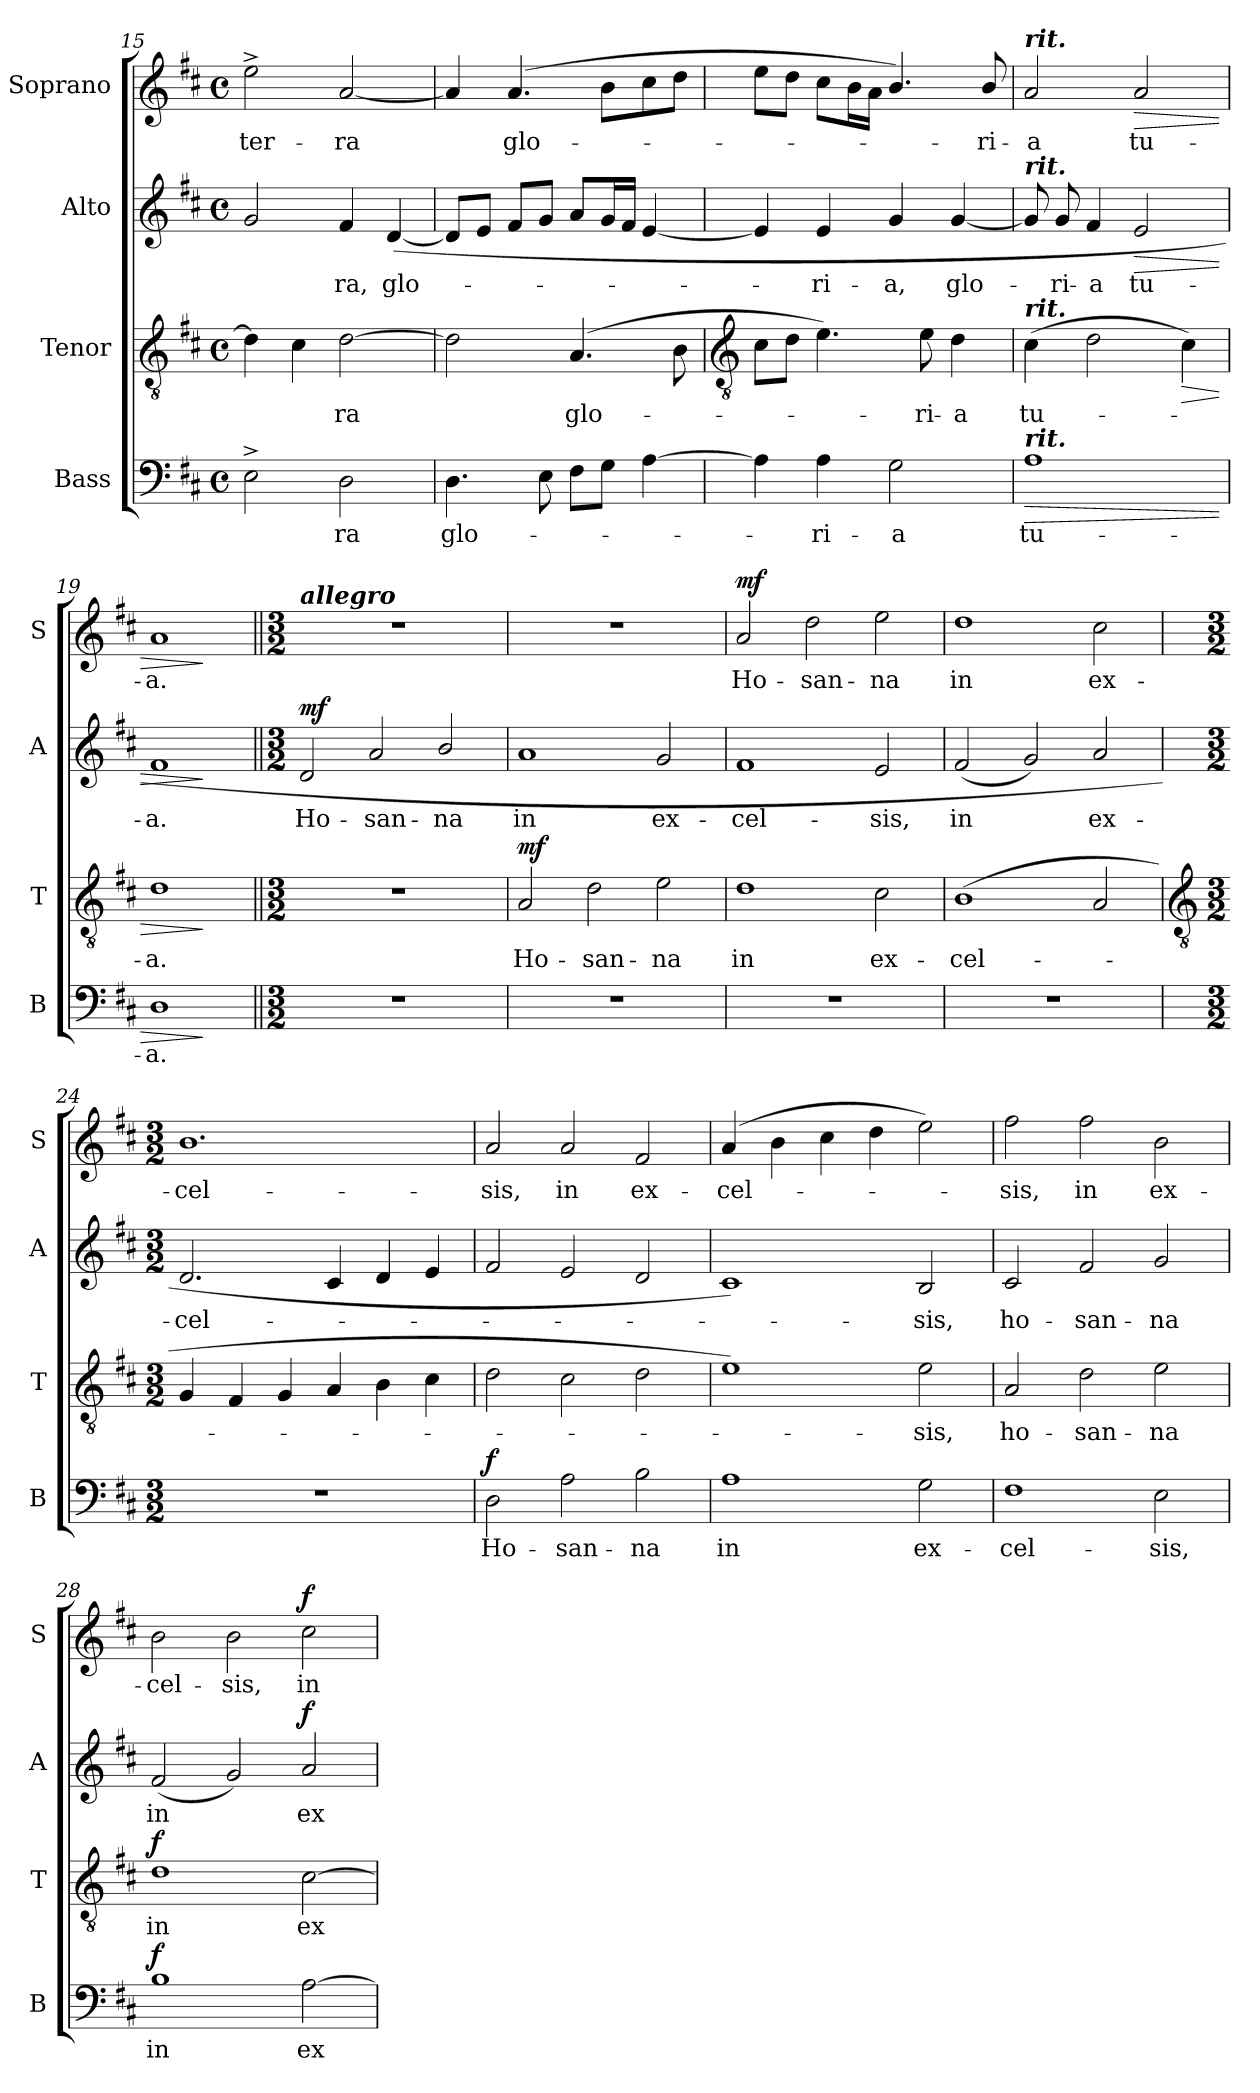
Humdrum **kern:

**kern	**text	**dynam	**kern	**text	**dynam	**kern	**text	**dynam	**kern	**text	**dynam
*part4	*part4	*part4	*part3	*part3	*part3	*part2	*part2	*part2	*part1	*part1	*part1
*staff4	*staff4	*staff4	*staff3	*staff3	*staff3	*staff2	*staff2	*staff2	*staff1	*staff1	*staff1
*I"Bass	*	*	*I"Tenor	*	*	*I"Alto	*	*	*I"Soprano	*	*
*I'B	*	*	*I'T	*	*	*I'A	*	*	*I'S	*	*
*clefF4	*	*	*clefGv2	*	*	*clefG2	*	*	*clefG2	*	*
*k[f#c#]	*	*	*k[f#c#]	*	*	*k[f#c#]	*	*	*k[f#c#]	*	*
*D:	*	*	*D:	*	*	*D:	*	*	*D:	*	*
*M4/4	*	*	*M4/4	*	*	*M4/4	*	*	*M4/4	*	*
*met(c)	*	*	*met(c)	*	*	*met(c)	*	*	*met(c)	*	*
=15	=15	=15	=15	=15	=15	=15	=15	=15	=15	=15	=15
!	!	!	!	!	!	!	!	!	!	!LO:LY:b	!
2E^	.	.	4d]	.	.	2g	.	.	2ee^	ter-	.
.	.	.	4c#	.	.	.	.	.	.	.	.
!	!LO:LY:b	!	!	!LO:LY:b	!	!	!LO:LY:b	!	!	!LO:LY:b	!
2D	ra	.	[2d	ra	.	4f#	ra,	.	[2a	-ra	.
!	!	!	!	!	!	!	!LO:LY:b	!	!	!	!
.	.	.	.	.	.	(<[4d	glo-	.	.	.	.
=16	=16	=16	=16	=16	=16	=16	=16	=16	=16	=16	=16
!	!LO:LY:b	!	!	!	!	!	!	!	!	!	!
4.D	glo-	.	2d]	.	.	8dL]	.	.	4a]	.	.
.	.	.	.	.	.	8eJ	.	.	.	.	.
!	!	!	!	!	!	!	!	!	!	!LO:LY:b	!
.	.	.	.	.	.	8f#L	.	.	(>4.a	glo-	.
8E	.	.	.	.	.	8gJ	.	.	.	.	.
!	!	!	!	!LO:LY:b	!	!	!	!	!	!	!
8F#L	.	.	(>4.A	glo-	.	8aL	.	.	.	.	.
8GJ	.	.	.	.	.	16gL	.	.	8bL	.	.
.	.	.	.	.	.	16f#JJ	.	.	.	.	.
[4A	.	.	.	.	.	[4e	.	.	8cc#	.	.
.	.	.	8B	.	.	.	.	.	8ddJ	.	.
!!LO:LB:g=z
=17	=17	=17	=17	=17	=17	=17	=17	=17	=17	=17	=17
*	*	*	*clefGv2	*	*	*	*	*	*	*	*
4A]	.	.	8c#L	.	.	4e]	.	.	8eeL	.	.
.	.	.	8dJ	.	.	.	.	.	8ddJ	.	.
!	!LO:LY:b	!	!	!	!	!	!LO:LY:b	!	!	!	!
4A	ri-	.	4.e)	.	.	4e	ri-	.	8cc#L	.	.
.	.	.	.	.	.	.	.	.	16bL	.	.
.	.	.	.	.	.	.	.	.	16aJJ	.	.
!	!LO:LY:b	!	!	!	!	!	!LO:LY:b	!	!	!	!
2G	-a	.	.	.	.	4g	-a,	.	4.b/)	.	.
!	!	!	!	!LO:LY:b	!	!	!	!	!	!	!
.	.	.	8e	ri-	.	.	.	.	.	.	.
!	!	!	!	!LO:LY:b	!	!	!LO:LY:b	!	!	!	!
.	.	.	4d	-a	.	[4g	glo-	.	.	.	.
!	!	!	!	!	!	!	!	!	!	!LO:LY:b	!
.	.	.	.	.	.	.	.	.	8b/	ri-	.
=18	=18	=18	=18	=18	=18	=18	=18	=18	=18	=18	=18
!	!	!	!	!	!	!	!	!	!LO:TX:a:Bi:t=rit.	!	!
!	!	!	!	!	!	!LO:TX:a:Bi:t=rit.	!	!	!	!	!
!	!	!	!LO:TX:a:Bi:t=rit.	!	!	!	!	!	!	!	!
!LO:TX:a:Bi:t=rit.	!	!	!	!	!	!	!	!	!	!	!
!	!LO:LY:b	!LO:HP:b	!	!LO:LY:b	!	!	!	!	!	!LO:LY:b	!
1A	tu-	>	(>4c#	tu-	.	8g]	.	.	2a	-a	.
!	!	!	!	!	!	!	!LO:LY:b	!	!	!	!
.	.	.	.	.	.	8g	ri-	.	.	.	.
!	!	!	!	!	!	!	!LO:LY:b	!	!	!	!
.	.	.	2d	.	.	4f#	-a	.	.	.	.
!	!	!	!	!	!	!	!LO:LY:b	!LO:HP:b	!	!LO:LY:b	!LO:HP:b
.	.	.	.	.	.	2e	tu-	>	2a	tu-	>
!	!	!	!	!	!LO:HP:b	!	!	!	!	!	!
.	.	.	4c#)	.	>	.	.	.	.	.	.
=19	=19	=19	=19	=19	=19	=19	=19	=19	=19	=19	=19
!	!LO:LY:b	!	!	!LO:LY:b	!	!	!LO:LY:b	!	!	!LO:LY:b	!
1D	-a.	.	1d	a.	.	1f#	-a.	.	1a	-a.	.
.	.	]	.	.	]	.	.	]	.	.	]
=20||	=20||	=20||	=20||	=20||	=20||	=20||	=20||	=20||	=20||	=20||	=20||
*M3/2	*	*	*M3/2	*	*	*M3/2	*	*	*M3/2	*	*
*	*	*	*	*	*	*	*	*	*MM200	*	*
!	!	!	!	!	!	!	!	!	!LO:TX:a:Bi:t=allegro	!	!
!LO:N:vis=1	!	!	!LO:N:vis=1	!	!	!	!LO:LY:b	!LO:DY:b	!LO:N:vis=1	!	!
1.r	.	.	1.r	.	.	2d	Ho-	mf	1.r	.	.
!	!	!	!	!	!	!	!LO:LY:b	!	!	!	!
.	.	.	.	.	.	2a	-san-	.	.	.	.
!	!	!	!	!	!	!	!LO:LY:b	!	!	!	!
.	.	.	.	.	.	2b/	-na	.	.	.	.
=21	=21	=21	=21	=21	=21	=21	=21	=21	=21	=21	=21
!LO:N:vis=1	!	!	!	!LO:LY:b	!LO:DY:b	!	!LO:LY:b	!	!LO:N:vis=1	!	!
1.r	.	.	2A	Ho-	mf	1a	in	.	1.r	.	.
!	!	!	!	!LO:LY:b	!	!	!	!	!	!	!
.	.	.	2d	-san-	.	.	.	.	.	.	.
!	!	!	!	!LO:LY:b	!	!	!LO:LY:b	!	!	!	!
.	.	.	2e	-na	.	2g	ex-	.	.	.	.
=22	=22	=22	=22	=22	=22	=22	=22	=22	=22	=22	=22
!LO:N:vis=1	!	!	!	!LO:LY:b	!	!	!LO:LY:b	!	!	!LO:LY:b	!LO:DY:b
1.r	.	.	1d	in	.	1f#	-cel-	.	2a	Ho-	mf
!	!	!	!	!	!	!	!	!	!	!LO:LY:b	!
.	.	.	.	.	.	.	.	.	2dd	-san-	.
!	!	!	!	!LO:LY:b	!	!	!LO:LY:b	!	!	!LO:LY:b	!
.	.	.	2c#	ex-	.	2e	-sis,	.	2ee	-na	.
=23	=23	=23	=23	=23	=23	=23	=23	=23	=23	=23	=23
!LO:N:vis=1	!	!	!	!LO:LY:b	!	!	!LO:LY:b	!	!	!LO:LY:b	!
1.r	.	.	(<1B/	-cel-	.	(<2f#	in	.	1dd	in	.
.	.	.	.	.	.	2g)	.	.	.	.	.
!	!	!	!	!	!	!	!LO:LY:b	!	!	!LO:LY:b	!
.	.	.	2A	.	.	2a	ex-	.	2cc#	ex-	.
!!LO:LB:g=z
=24	=24	=24	=24	=24	=24	=24	=24	=24	=24	=24	=24
*	*	*	*clefGv2	*	*	*	*	*	*	*	*
*M3/2	*	*	*M3/2	*	*	*M3/2	*	*	*M3/2	*	*
!LO:N:vis=1	!	!	!	!	!	!	!LO:LY:b	!	!	!LO:LY:b	!
1.r	.	.	4G	.	.	2.d	-cel-	.	1.b/	-cel-	.
.	.	.	4F#	.	.	.	.	.	.	.	.
.	.	.	4G	.	.	.	.	.	.	.	.
.	.	.	4A	.	.	4c#	.	.	.	.	.
.	.	.	4B	.	.	4d	.	.	.	.	.
.	.	.	4c#	.	.	4e	.	.	.	.	.
=25	=25	=25	=25	=25	=25	=25	=25	=25	=25	=25	=25
!	!LO:LY:b	!LO:DY:b	!	!	!	!	!	!	!	!LO:LY:b	!
2D	Ho-	f	2d	.	.	2f#	.	.	2a	-sis,	.
!	!LO:LY:b	!	!	!	!	!	!	!	!	!LO:LY:b	!
2A	-san-	.	2c#	.	.	2e	.	.	2a	in	.
!	!LO:LY:b	!	!	!	!	!	!	!	!	!LO:LY:b	!
2B	-na	.	2d	.	.	2d	.	.	2f#	ex-	.
=26	=26	=26	=26	=26	=26	=26	=26	=26	=26	=26	=26
!	!LO:LY:b	!	!	!	!	!	!	!	!	!LO:LY:b	!
1A	in	.	1e)	.	.	1c#)	.	.	(>4a	-cel-	.
.	.	.	.	.	.	.	.	.	4b	.	.
.	.	.	.	.	.	.	.	.	4cc#	.	.
.	.	.	.	.	.	.	.	.	4dd	.	.
!	!LO:LY:b	!	!	!LO:LY:b	!	!	!LO:LY:b	!	!	!	!
2G	ex-	.	2e	sis,	.	2B	sis,	.	2ee)	.	.
=27	=27	=27	=27	=27	=27	=27	=27	=27	=27	=27	=27
!	!LO:LY:b	!	!	!LO:LY:b	!	!	!LO:LY:b	!	!	!LO:LY:b	!
1F#	-cel-	.	2A	ho-	.	2c#	ho-	.	2ff#	sis,	.
!	!	!	!	!LO:LY:b	!	!	!LO:LY:b	!	!	!LO:LY:b	!
.	.	.	2d	-san-	.	2f#	-san-	.	2ff#	in	.
!	!LO:LY:b	!	!	!LO:LY:b	!	!	!LO:LY:b	!	!	!LO:LY:b	!
2E	-sis,	.	2e	-na	.	2g	-na	.	2b	ex-	.
=28	=28	=28	=28	=28	=28	=28	=28	=28	=28	=28	=28
!	!LO:LY:b	!LO:DY:b	!	!LO:LY:b	!LO:DY:b	!	!LO:LY:b	!	!	!LO:LY:b	!
1B	in	f	1d	in	f	(<2f#	in	.	2b	-cel-	.
!	!	!	!	!	!	!	!	!	!	!LO:LY:b	!
.	.	.	.	.	.	2g)	.	.	2b	-sis,	.
!	!LO:LY:b	!	!	!LO:LY:b	!	!	!LO:LY:b	!LO:DY:b	!	!LO:LY:b	!LO:DY:b
[2A	ex-	.	[2c#	ex-	.	2a	ex-	f	2cc#	in	f
=	=	=	=	=	=	=	=	=	=	=	=
*-	*-	*-	*-	*-	*-	*-	*-	*-	*-	*-	*-
